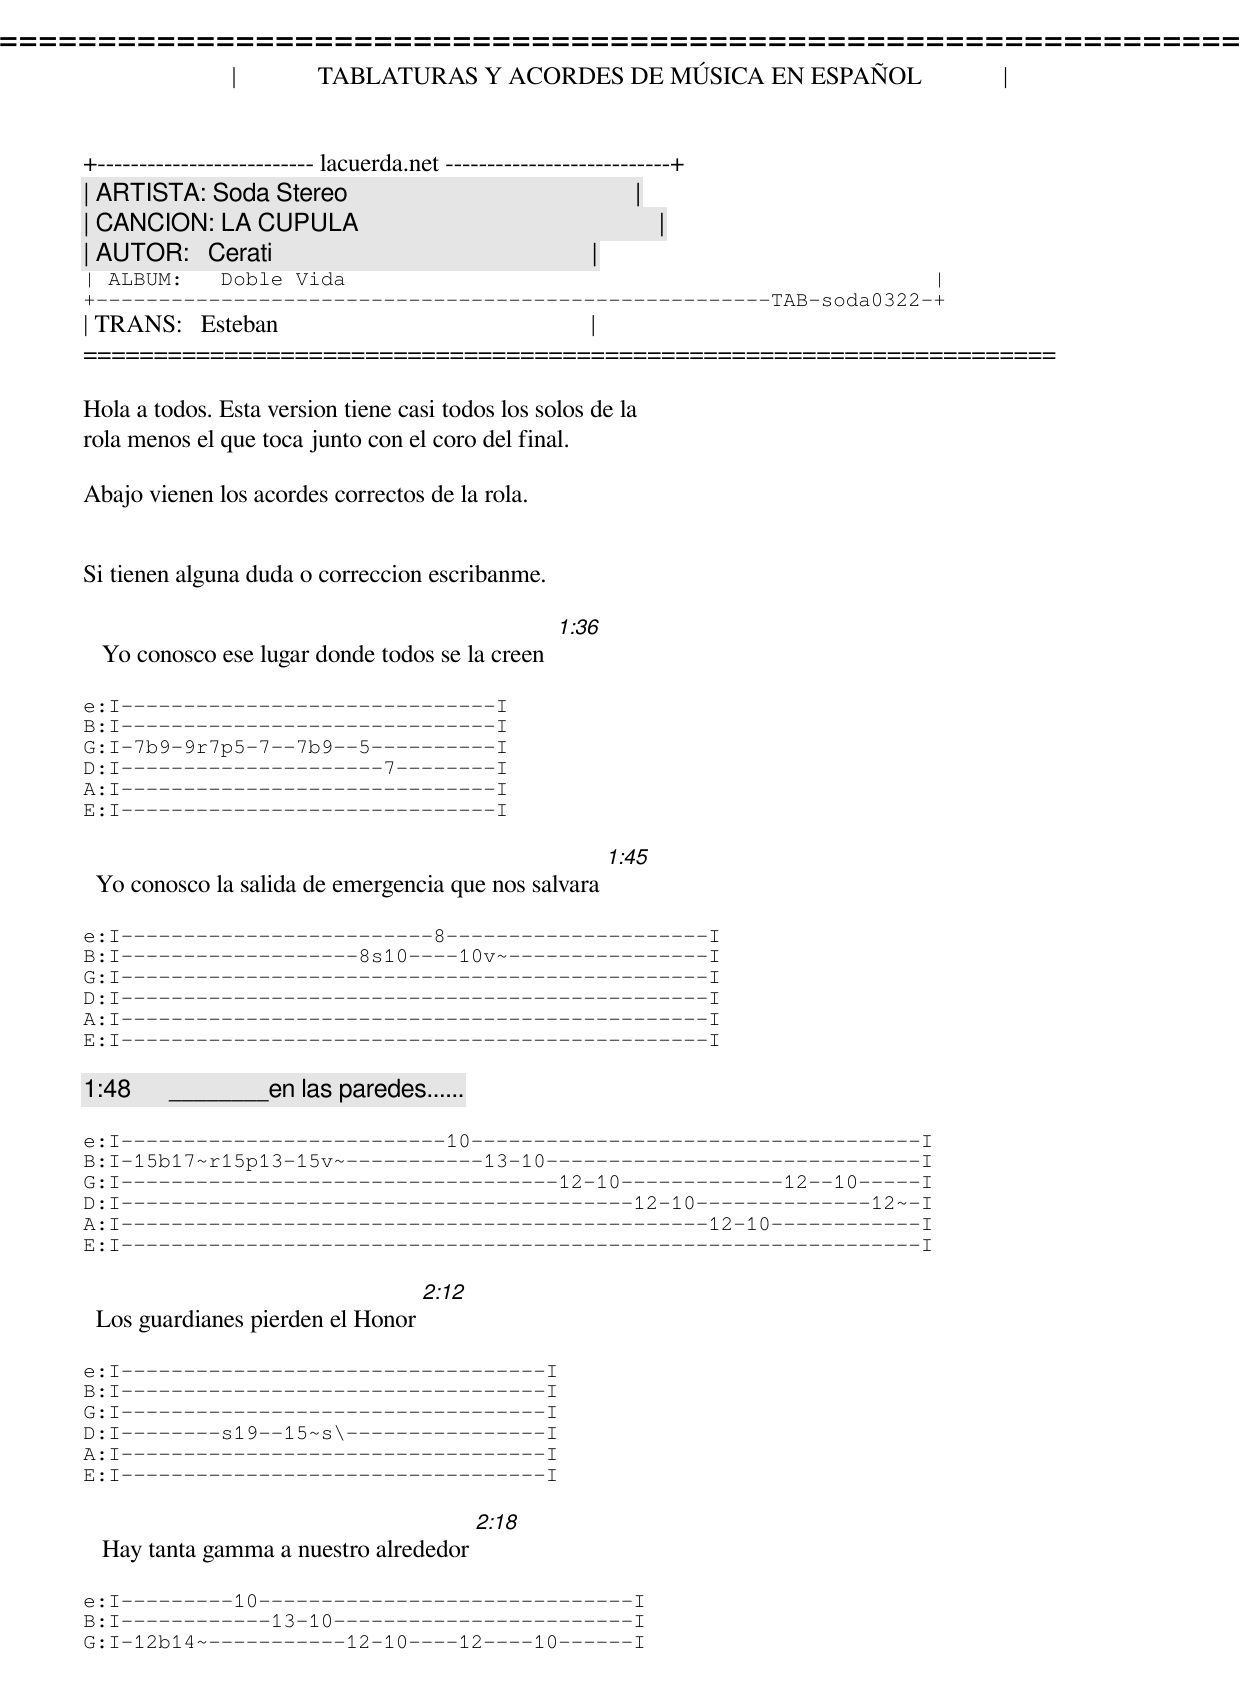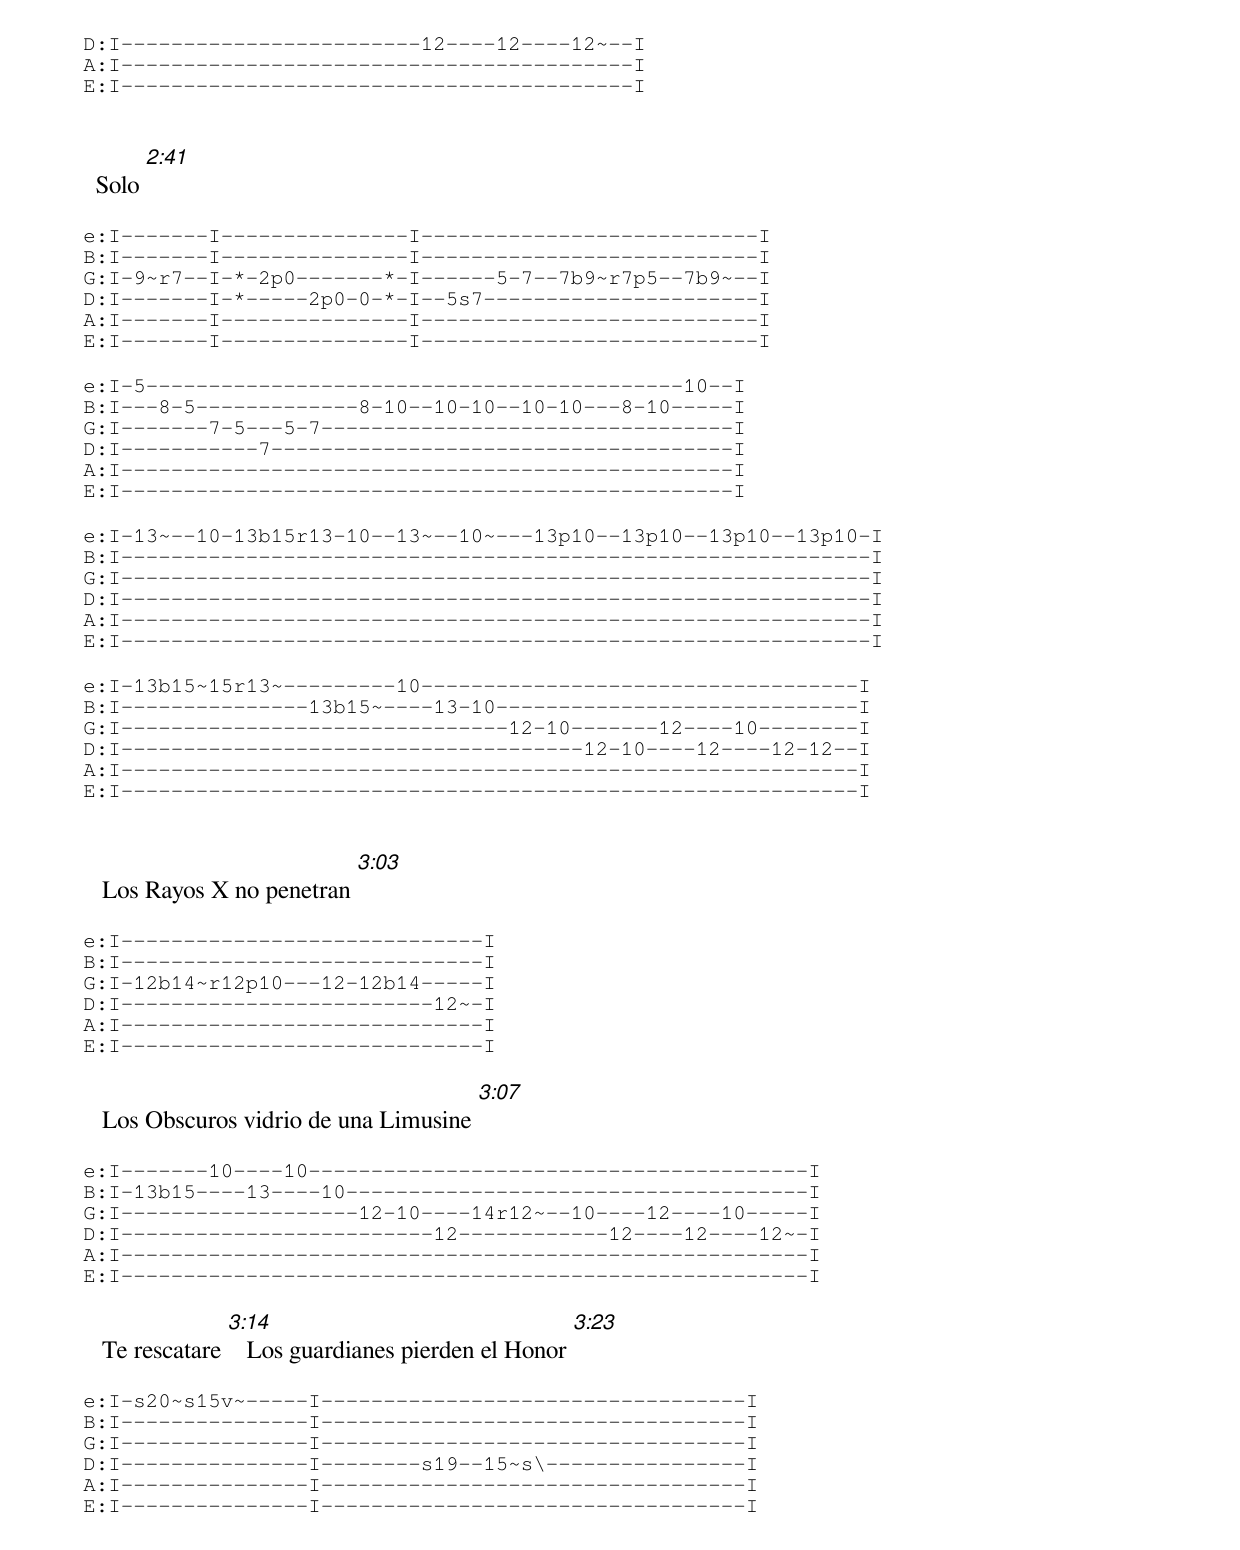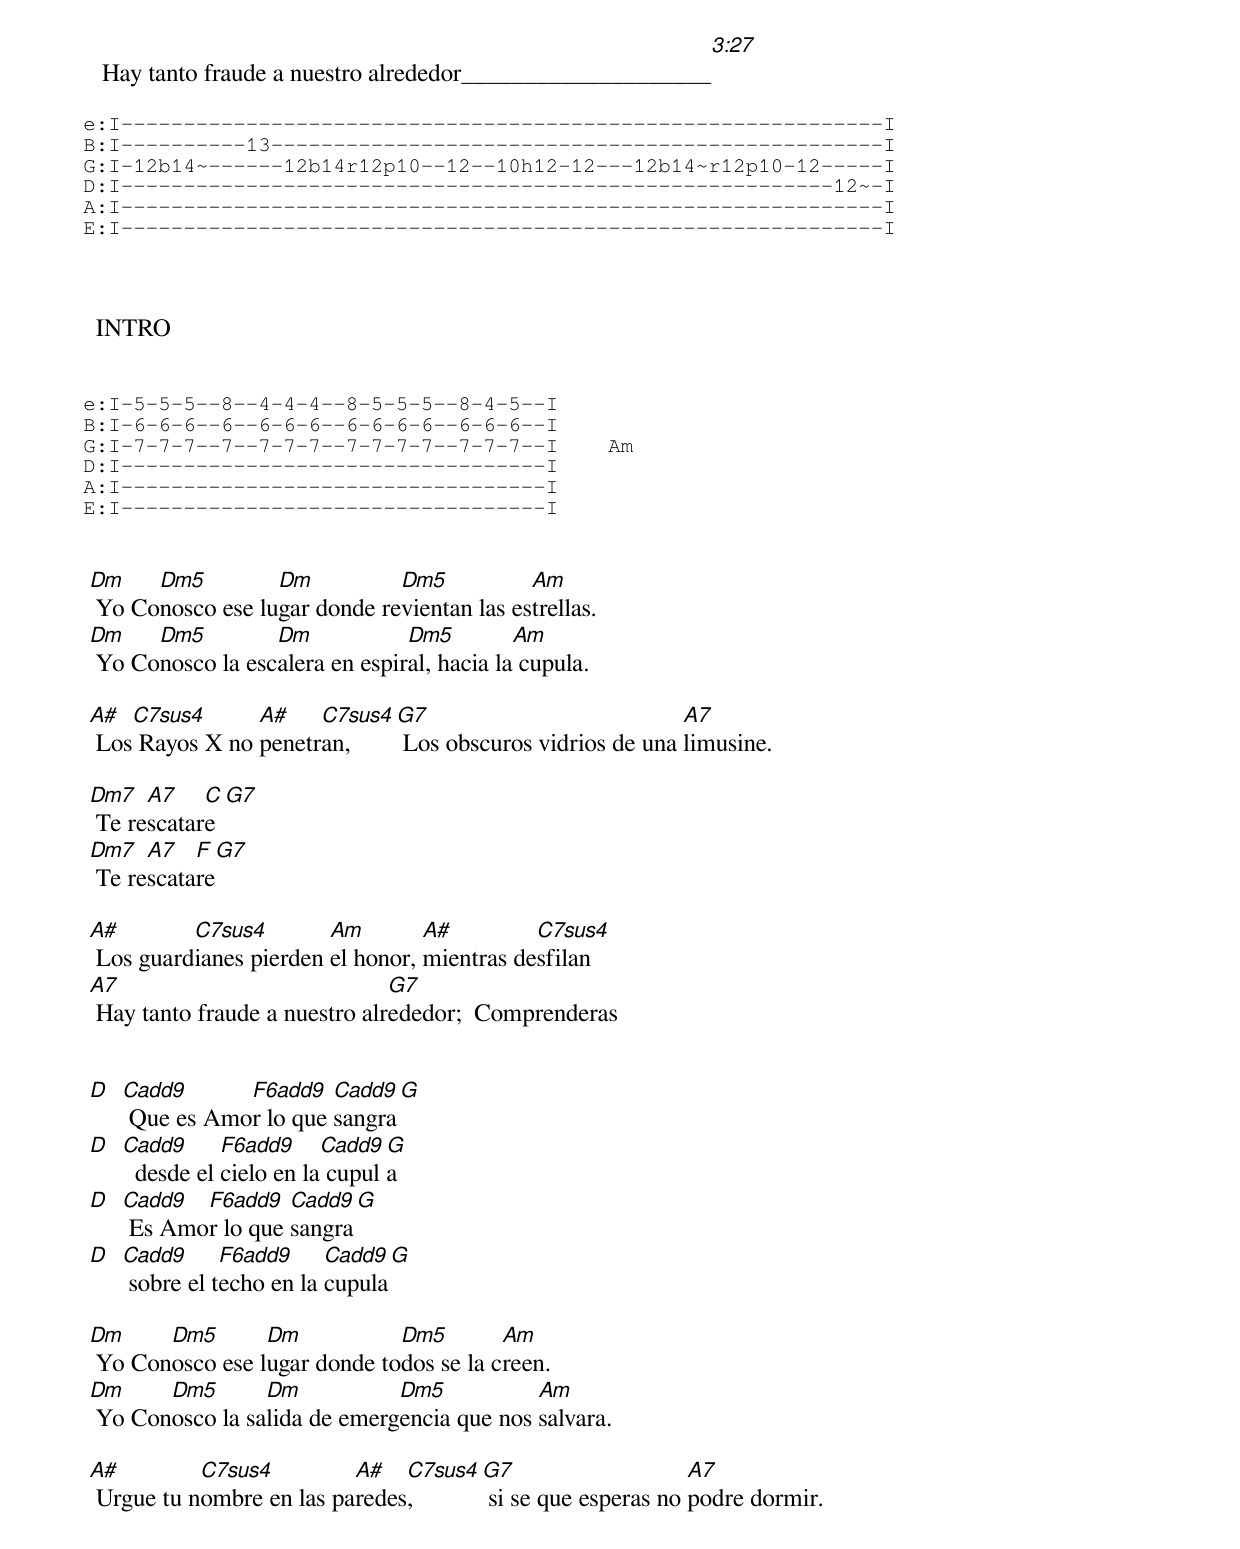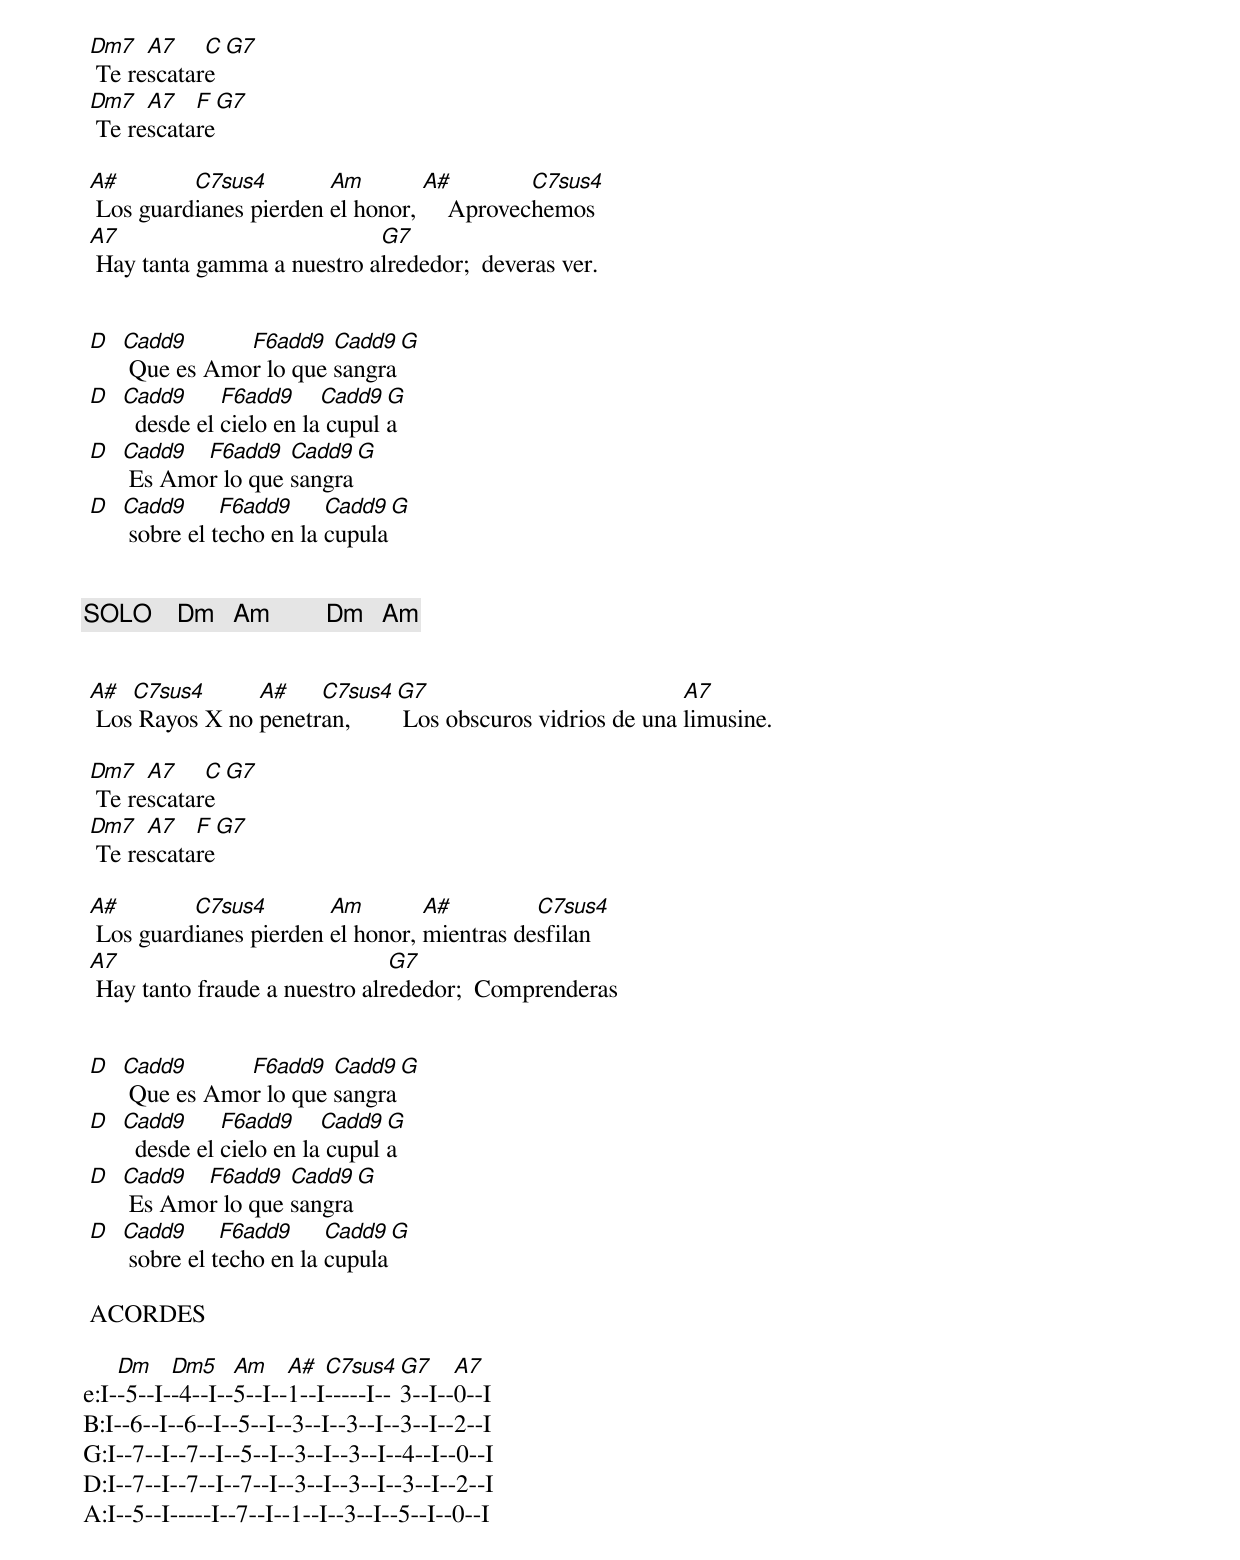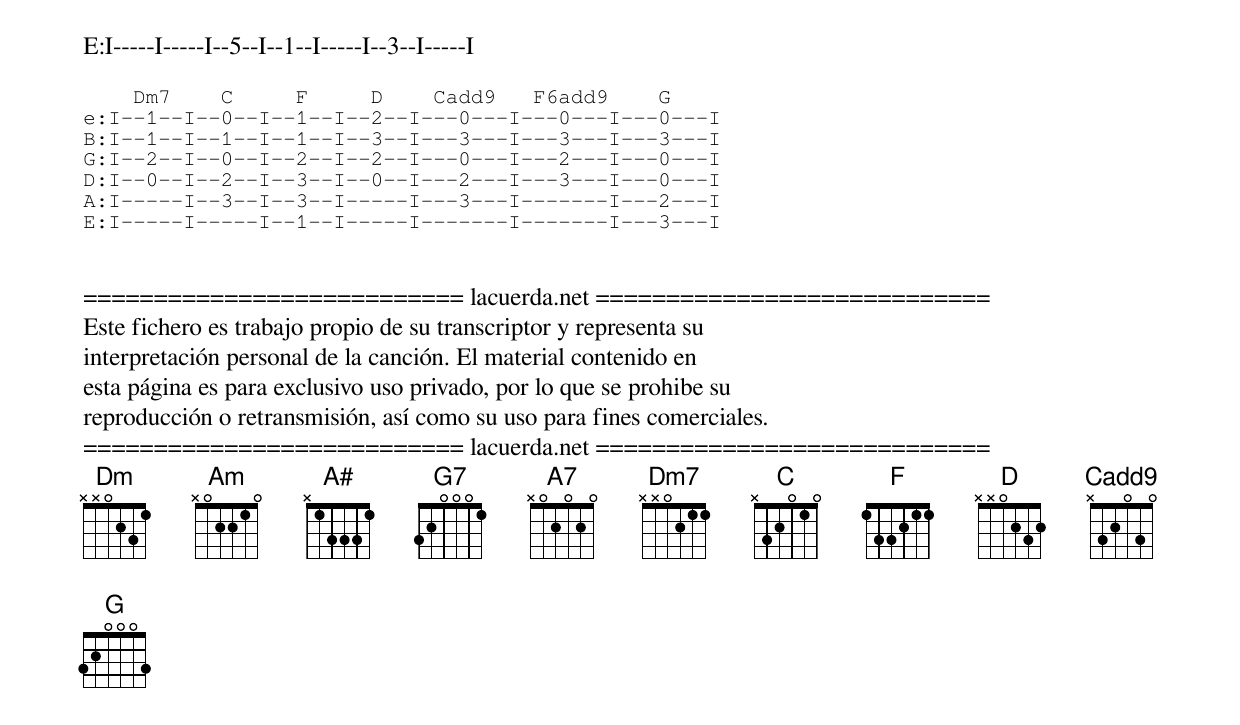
=====================================================================
|             TABLATURAS Y ACORDES DE MÚSICA EN ESPAÑOL             |
+-------------------------- lacuerda.net ---------------------------+
| ARTISTA: Soda Stereo                                              |
| CANCION: LA CUPULA                                                |
| AUTOR:   Cerati                                                   |
| ALBUM:   Doble Vida                                               |
+------------------------------------------------------TAB-soda0322-+
| TRANS:   Esteban                                                  |
=====================================================================

Hola a todos. Esta version tiene casi todos los solos de la
rola menos el que toca junto con el coro del final.

Abajo vienen los acordes correctos de la rola.


Si tienen alguna duda o correccion escribanme.

   Yo conosco ese lugar donde todos se la creen  [1:36]

e:I------------------------------I
B:I------------------------------I
G:I-7b9-9r7p5-7--7b9--5----------I
D:I---------------------7--------I
A:I------------------------------I
E:I------------------------------I

  Yo conosco la salida de emergencia que nos salvara [1:45]

e:I-------------------------8---------------------I
B:I-------------------8s10----10v~----------------I
G:I-----------------------------------------------I
D:I-----------------------------------------------I
A:I-----------------------------------------------I
E:I-----------------------------------------------I

  [1:48]      ________en las paredes......

e:I--------------------------10------------------------------------I
B:I-15b17~r15p13-15v~-----------13-10------------------------------I
G:I-----------------------------------12-10-------------12--10-----I
D:I-----------------------------------------12-10--------------12~-I
A:I-----------------------------------------------12-10------------I
E:I----------------------------------------------------------------I

  Los guardianes pierden el Honor [2:12]

e:I----------------------------------I
B:I----------------------------------I
G:I----------------------------------I
D:I--------s19--15~s\----------------I
A:I----------------------------------I
E:I----------------------------------I

   Hay tanta gamma a nuestro alrededor [2:18]

e:I---------10------------------------------I
B:I------------13-10------------------------I
G:I-12b14~-----------12-10----12----10------I
D:I------------------------12----12----12~--I
A:I-----------------------------------------I
E:I-----------------------------------------I


  Solo [2:41]

e:I-------I---------------I---------------------------I
B:I-------I---------------I---------------------------I
G:I-9~r7--I-*-2p0-------*-I------5-7--7b9~r7p5--7b9~--I
D:I-------I-*-----2p0-0-*-I--5s7----------------------I
A:I-------I---------------I---------------------------I
E:I-------I---------------I---------------------------I

e:I-5-------------------------------------------10--I
B:I---8-5-------------8-10--10-10--10-10---8-10-----I
G:I-------7-5---5-7---------------------------------I
D:I-----------7-------------------------------------I
A:I-------------------------------------------------I
E:I-------------------------------------------------I

e:I-13~--10-13b15r13-10--13~--10~---13p10--13p10--13p10--13p10-I
B:I------------------------------------------------------------I
G:I------------------------------------------------------------I
D:I------------------------------------------------------------I
A:I------------------------------------------------------------I
E:I------------------------------------------------------------I

e:I-13b15~15r13~---------10-----------------------------------I
B:I---------------13b15~----13-10-----------------------------I
G:I-------------------------------12-10-------12----10--------I
D:I-------------------------------------12-10----12----12-12--I
A:I-----------------------------------------------------------I
E:I-----------------------------------------------------------I


   Los Rayos X no penetran [3:03]

e:I-----------------------------I
B:I-----------------------------I
G:I-12b14~r12p10---12-12b14-----I
D:I-------------------------12~-I
A:I-----------------------------I
E:I-----------------------------I

   Los Obscuros vidrio de una Limusine [3:07]

e:I-------10----10----------------------------------------I
B:I-13b15----13----10-------------------------------------I
G:I-------------------12-10----14r12~--10----12----10-----I
D:I-------------------------12------------12----12----12~-I
A:I-------------------------------------------------------I
E:I-------------------------------------------------------I

   Te rescatare [3:14]   Los guardianes pierden el Honor [3:23]

e:I-s20~s15v~-----I----------------------------------I
B:I---------------I----------------------------------I
G:I---------------I----------------------------------I
D:I---------------I--------s19--15~s\----------------I
A:I---------------I----------------------------------I
E:I---------------I----------------------------------I

   Hay tanto fraude a nuestro alrededor____________________[3:27]

e:I-------------------------------------------------------------I
B:I----------13-------------------------------------------------I
G:I-12b14~------12b14r12p10--12--10h12-12---12b14~r12p10-12-----I
D:I---------------------------------------------------------12~-I
A:I-------------------------------------------------------------I
E:I-------------------------------------------------------------I



  INTRO


e:I-5-5-5--8--4-4-4--8-5-5-5--8-4-5--I
B:I-6-6-6--6--6-6-6--6-6-6-6--6-6-6--I
G:I-7-7-7--7--7-7-7--7-7-7-7--7-7-7--I    Am
D:I----------------------------------I
A:I----------------------------------I
E:I----------------------------------I


 Dm    Dm5         Dm          Dm5           Am
  Yo Conosco ese lugar donde revientan las estrellas.
 Dm    Dm5         Dm            Dm5         Am
  Yo Conosco la escalera en espiral, hacia la cupula.

 A#  C7sus4      A#    C7sus4  G7                           A7
  Los Rayos X no penetran,      Los obscuros vidrios de una limusine.

 Dm7   A7    C  G7
  Te rescatare
 Dm7   A7   F   G7
  Te rescatare

 A#        C7sus4        Am        A#         C7sus4
  Los guardianes pierden el honor, mientras desfilan
 A7                             G7
  Hay tanto fraude a nuestro alrededor;  Comprenderas


 D Cadd9      F6add9   Cadd9 G
    Que es Amor lo que sangra
 D Cadd9      F6add9     Cadd9 G
     desde el cielo en la cupula
 D Cadd9  F6add9   Cadd9 G
    Es Amor lo que sangra
 D Cadd9      F6add9     Cadd9 G
    sobre el techo en la cupula

 Dm     Dm5       Dm           Dm5        Am
  Yo Conosco ese lugar donde todos se la creen.
 Dm     Dm5       Dm           Dm5           Am
  Yo Conosco la salida de emergencia que nos salvara.

 A#         C7sus4         A#   C7sus4  G7                    A7
  Urgue tu nombre en las paredes,        si se que esperas no podre dormir.

 Dm7   A7    C  G7
  Te rescatare
 Dm7   A7   F   G7
  Te rescatare

 A#        C7sus4        Am        A#         C7sus4
  Los guardianes pierden el honor,     Aprovechemos
 A7                          G7
  Hay tanta gamma a nuestro alrededor;  deveras ver.


 D Cadd9      F6add9   Cadd9 G
    Que es Amor lo que sangra
 D Cadd9      F6add9     Cadd9 G
     desde el cielo en la cupula
 D Cadd9  F6add9   Cadd9 G
    Es Amor lo que sangra
 D Cadd9      F6add9     Cadd9 G
    sobre el techo en la cupula


    [SOLO]    Dm   Am         Dm   Am


 A#  C7sus4      A#    C7sus4  G7                           A7
  Los Rayos X no penetran,      Los obscuros vidrios de una limusine.

 Dm7   A7    C  G7
  Te rescatare
 Dm7   A7   F   G7
  Te rescatare

 A#        C7sus4        Am        A#         C7sus4
  Los guardianes pierden el honor, mientras desfilan
 A7                             G7
  Hay tanto fraude a nuestro alrededor;  Comprenderas


 D Cadd9      F6add9   Cadd9 G
    Que es Amor lo que sangra
 D Cadd9      F6add9     Cadd9 G
     desde el cielo en la cupula
 D Cadd9  F6add9   Cadd9 G
    Es Amor lo que sangra
 D Cadd9      F6add9     Cadd9 G
    sobre el techo en la cupula

 ACORDES

    Dm    Dm5    Am    A#  C7sus4  G7    A7
e:I--5--I--4--I--5--I--1--I-----I--3--I--0--I
B:I--6--I--6--I--5--I--3--I--3--I--3--I--2--I
G:I--7--I--7--I--5--I--3--I--3--I--4--I--0--I
D:I--7--I--7--I--7--I--3--I--3--I--3--I--2--I
A:I--5--I-----I--7--I--1--I--3--I--5--I--0--I
E:I-----I-----I--5--I--1--I-----I--3--I-----I

    Dm7    C     F     D    Cadd9   F6add9    G
e:I--1--I--0--I--1--I--2--I---0---I---0---I---0---I
B:I--1--I--1--I--1--I--3--I---3---I---3---I---3---I
G:I--2--I--0--I--2--I--2--I---0---I---2---I---0---I
D:I--0--I--2--I--3--I--0--I---2---I---3---I---0---I
A:I-----I--3--I--3--I-----I---3---I-------I---2---I
E:I-----I-----I--1--I-----I-------I-------I---3---I


=========================== lacuerda.net ============================
Este fichero es trabajo propio de su transcriptor y representa su
interpretación personal de la canción. El material contenido en
esta página es para exclusivo uso privado, por lo que se prohibe su
reproducción o retransmisión, así como su uso para fines comerciales.
=========================== lacuerda.net ============================
